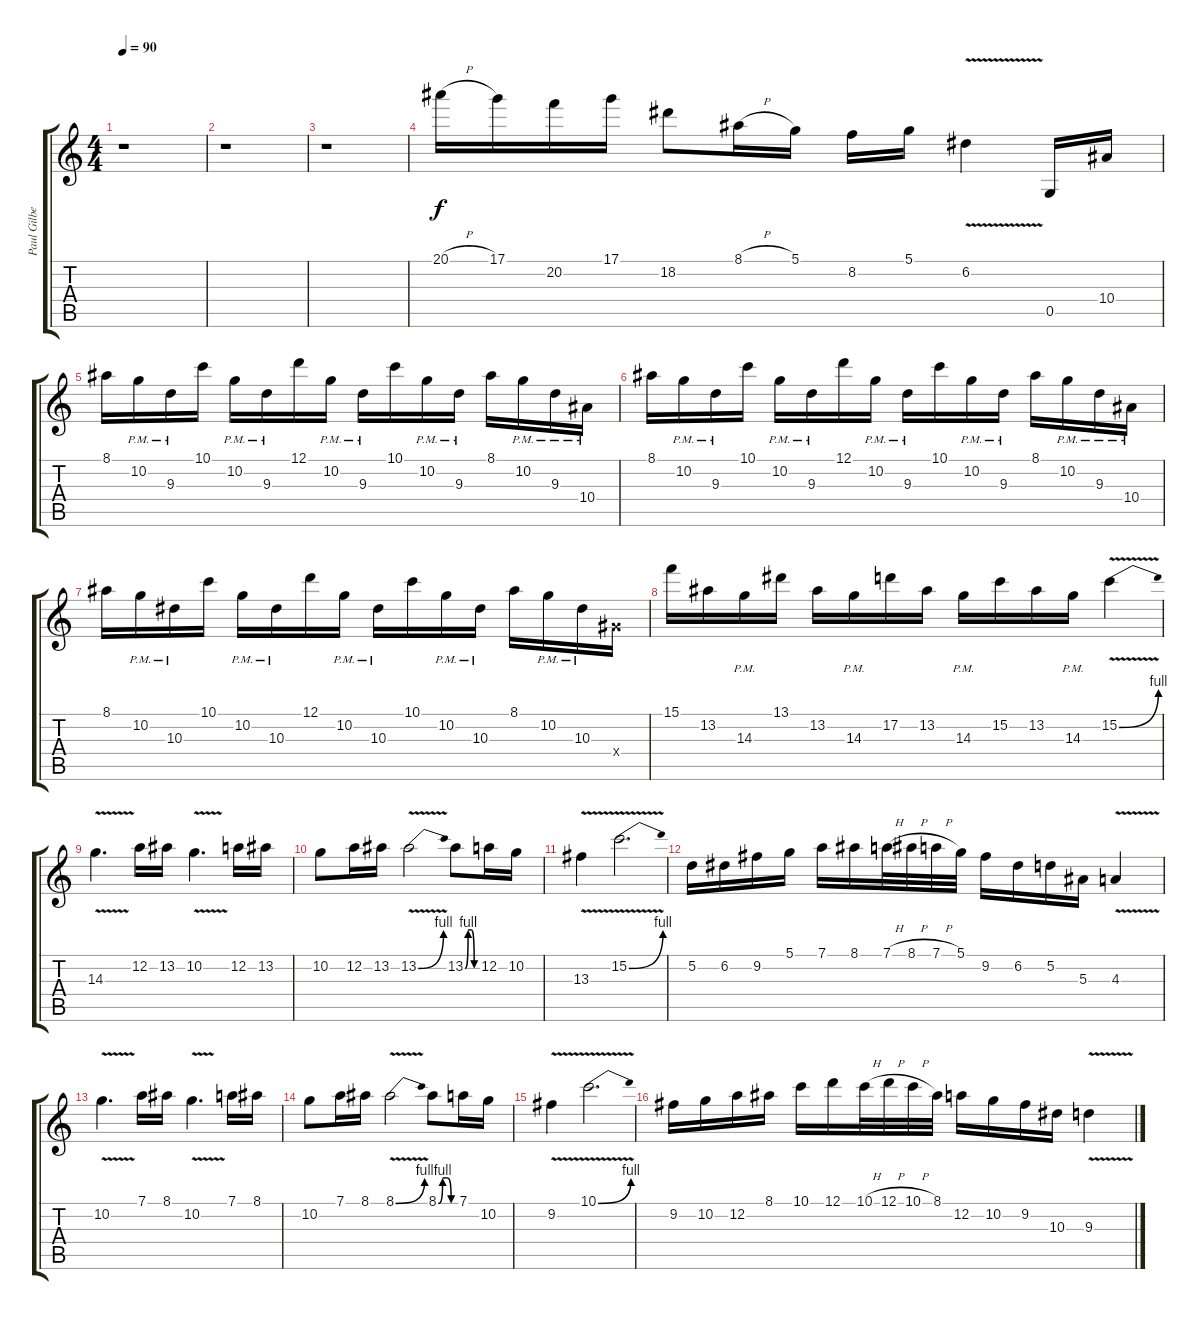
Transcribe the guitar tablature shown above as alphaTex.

\track ("Paul Gilbert (Rythm Guitar)" "Paul Gilbe") {instrument distortionguitar}
\staff {score tabs}
\tuning (D4 A3 F3 C3 G2 D2) {hide}
\ts (4 4)
\tempo 90
\clef g2
\ks c
r.1{dy f instrument distortionguitar} |
r.1 |
r.1 |
20.1{h}.16 17.1.16 20.2.16 17.1.16 18.2.8 8.1{h}.16 5.1.16 8.2.16 5.1.16 6.2{v}.4 0.5.16 10.4.16 |
8.1.16 10.2{pm}.16 9.3{pm}.16 10.1.16 10.2{pm}.16 9.3{pm}.16 12.1.16 10.2{pm}.16 9.3{pm}.16 10.1.16 10.2{pm}.16 9.3{pm}.16 8.1.16 10.2{pm}.16 9.3{pm}.16 10.4{pm}.16 |
8.1.16 10.2{pm}.16 9.3{pm}.16 10.1.16 10.2{pm}.16 9.3{pm}.16 12.1.16 10.2{pm}.16 9.3{pm}.16 10.1.16 10.2{pm}.16 9.3{pm}.16 8.1.16 10.2{pm}.16 9.3{pm}.16 10.4{pm}.16 |
8.1.16 10.2{pm}.16 10.3{pm}.16 10.1.16 10.2{pm}.16 10.3{pm}.16 12.1.16 10.2{pm}.16 10.3{pm}.16 10.1.16 10.2{pm}.16 10.3{pm}.16 8.1.16 10.2{pm}.16 10.3{pm}.16 8.4{x}.16 |
15.1.16 13.2.16 14.3{pm}.16 13.1.16 13.2.16 14.3{pm}.16 17.2.16 13.2.16 14.3{pm}.16 15.2.16 13.2.16 14.3{pm}.16 15.2{be (bend 0 0 60 4) v}.4 |
14.3{v}.4{d} 12.2.16 13.2.16 10.2{v}.4{d} 12.2.16 13.2.16 |
10.2.8 12.2.16 13.2.16 13.2{be (bend 0 0 60 4) v}.2 13.2{be (custom 0 0 15 4 30 4 45 0 60 0)}.8 12.2.16 10.2.16 |
13.3{v}.4 15.2{be (bend 0 0 60 4) v}.2{d} |
5.2.16 6.2.16 9.2.16 5.1.16 7.1.16 8.1.16 7.1{h}.32 8.1{h}.32 7.1{h}.32 5.1.32 9.2.16 6.2.16 5.2.16 5.3.16 4.3{v}.4 |
10.2{v}.4{d} 7.1.16 8.1.16 10.2{v}.4{d} 7.1.16 8.1.16 |
10.2.8 7.1.16 8.1.16 8.1{be (bend 0 0 60 4) v}.2 8.1{be (custom 0 0 15 4 30 4 45 0 60 0)}.8 7.1.16 10.2.16 |
9.2{v}.4 10.1{be (bend 0 0 60 4) v}.2{d} |
9.2.16 10.2.16 12.2.16 8.1.16 10.1.16 12.1.16 10.1{h}.32 12.1{h}.32 10.1{h}.32 8.1.32 12.2.16 10.2.16 9.2.16 10.3.16 9.3{v}.4
